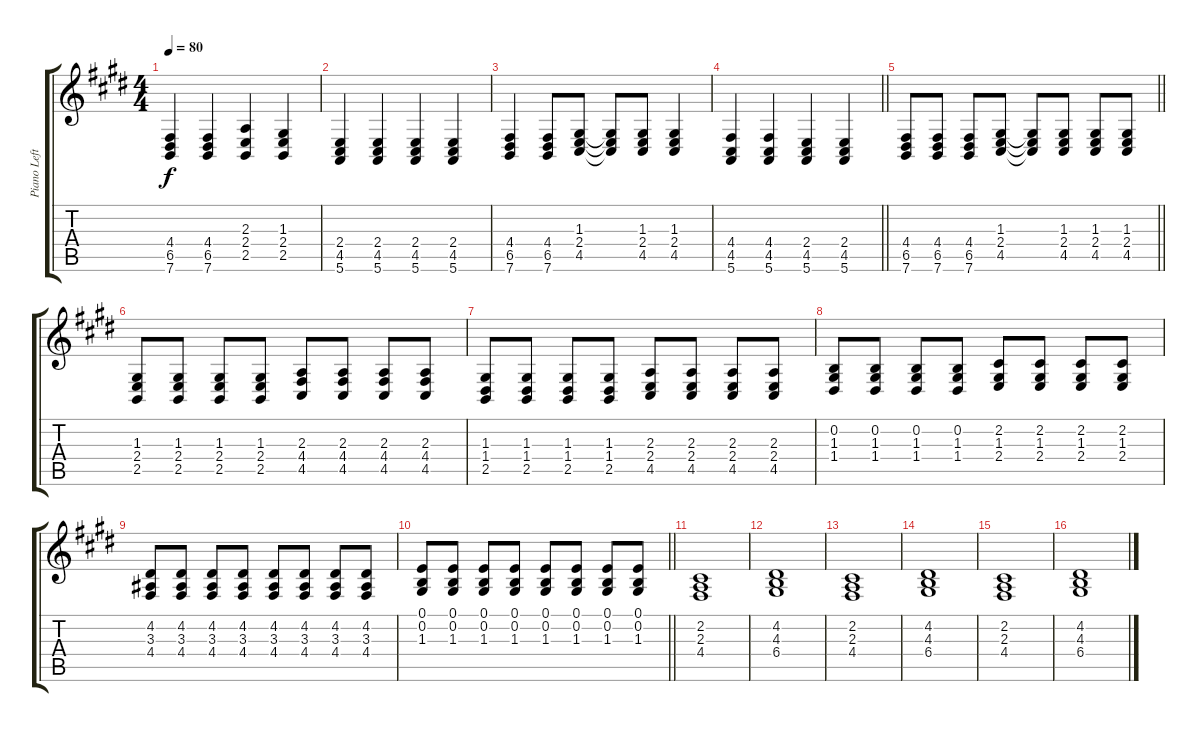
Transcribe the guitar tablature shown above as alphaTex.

\track ("Piano Left Hand" "Piano Left") {instrument acousticgrandpiano}
\staff {score tabs}
\tuning (E4 B3 G3 D3 A2 E2) {hide}
\ts (4 4)
\tempo 80
\clef g2
\ks e
(4.4 6.5 7.6).4{dy f} (4.4 6.5 7.6).4 (2.3 2.4 2.5).4 (1.3 2.4 2.5).4 |
(2.4 4.5 5.6).4 (2.4 4.5 5.6).4 (2.4 4.5 5.6).4 (2.4 4.5 5.6).4 |
(4.4 6.5 7.6).4 (4.4 6.5 7.6).8 (1.3 2.4 4.5).8 (1.3{t} 2.4{t} 4.5{t}).8 (1.3 2.4 4.5).8 (1.3 2.4 4.5).4 |
\barLineRight lightlight
(4.4 4.5 5.6).4 (4.4 4.5 5.6).4 (2.4 4.5 5.6).4 (2.4 4.5 5.6).4 |
\barLineRight lightlight
(4.4 6.5 7.6).8 (4.4 6.5 7.6).8 (4.4 6.5 7.6).8 (1.3 2.4 4.5).8 (1.3{t} 2.4{t} 4.5{t}).8 (1.3 2.4 4.5).8 (1.3 2.4 4.5).8 (1.3 2.4 4.5).8 |
(1.3 2.4 2.5).8 (1.3 2.4 2.5).8 (1.3 2.4 2.5).8 (1.3 2.4 2.5).8 (2.3 4.4 4.5).8 (2.3 4.4 4.5).8 (2.3 4.4 4.5).8 (2.3 4.4 4.5).8 |
(1.3 1.4 2.5).8 (1.3 1.4 2.5).8 (1.3 1.4 2.5).8 (1.3 1.4 2.5).8 (2.3 2.4 4.5).8 (2.3 2.4 4.5).8 (2.3 2.4 4.5).8 (2.3 2.4 4.5).8 |
(0.2 1.3 1.4).8 (0.2 1.3 1.4).8 (0.2 1.3 1.4).8 (0.2 1.3 1.4).8 (2.2 1.3 2.4).8 (2.2 1.3 2.4).8 (2.2 1.3 2.4).8 (2.2 1.3 2.4).8 |
(4.2 3.3 4.4).8 (4.2 3.3 4.4).8 (4.2 3.3 4.4).8 (4.2 3.3 4.4).8 (4.2 3.3 4.4).8 (4.2 3.3 4.4).8 (4.2 3.3 4.4).8 (4.2 3.3 4.4).8 |
\barLineRight lightlight
(0.1 0.2 1.3).8 (0.1 0.2 1.3).8 (0.1 0.2 1.3).8 (0.1 0.2 1.3).8 (0.1 0.2 1.3).8 (0.1 0.2 1.3).8 (0.1 0.2 1.3).8 (0.1 0.2 1.3).8 |
(2.2 2.3 4.4).1 |
(4.2 4.3 6.4).1 |
(2.2 2.3 4.4).1 |
(4.2 4.3 6.4).1 |
(2.2 2.3 4.4).1 |
(4.2 4.3 6.4).1
